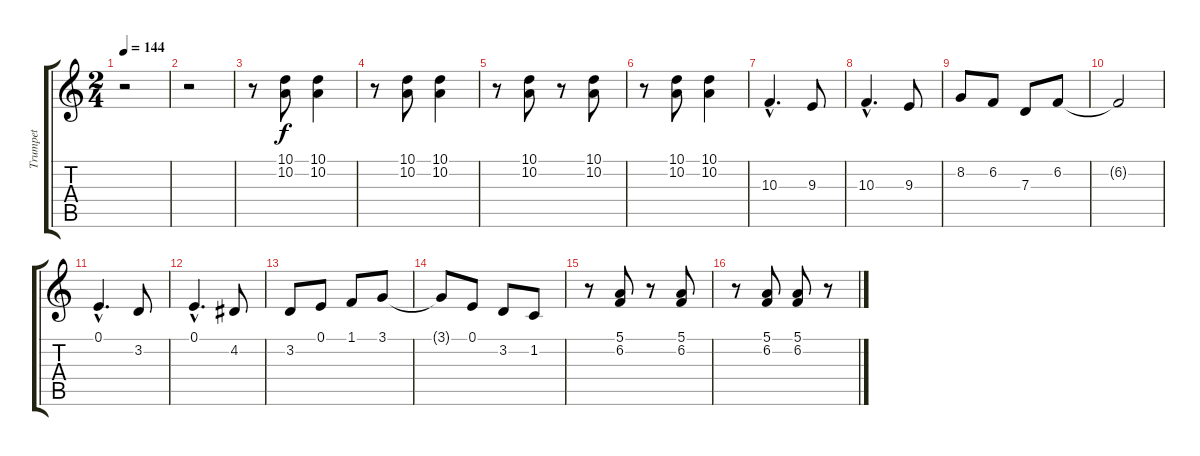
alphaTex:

\track ("Trumpet             " "Trumpet   ") {instrument trumpet}
\staff {score tabs}
\tuning (E4 B3 G3 D3 A2 E2) {hide}
\ts (2 4)
\tempo 144
\clef g2
\ks c
r.2{dy f} |
r.2 |
r.8 (10.1 10.2).8 (10.1 10.2).4 |
r.8 (10.1 10.2).8 (10.1 10.2).4 |
r.8 (10.1 10.2).8 r.8 (10.1 10.2).8 |
r.8 (10.1 10.2).8 (10.1 10.2).4 |
10.3{hac}.4{d} 9.3.8 |
10.3{hac}.4{d} 9.3.8 |
8.2.8 6.2.8 7.3.8 6.2.8 |
6.2{t}.2 |
0.1{hac}.4{d} 3.2.8 |
0.1{hac}.4{d} 4.2.8 |
3.2.8 0.1.8 1.1.8 3.1.8 |
3.1{t}.8 0.1.8 3.2.8 1.2.8 |
r.8 (5.1 6.2).8 r.8 (5.1 6.2).8 |
r.8 (5.1 6.2).8 (5.1 6.2).8 r.8
